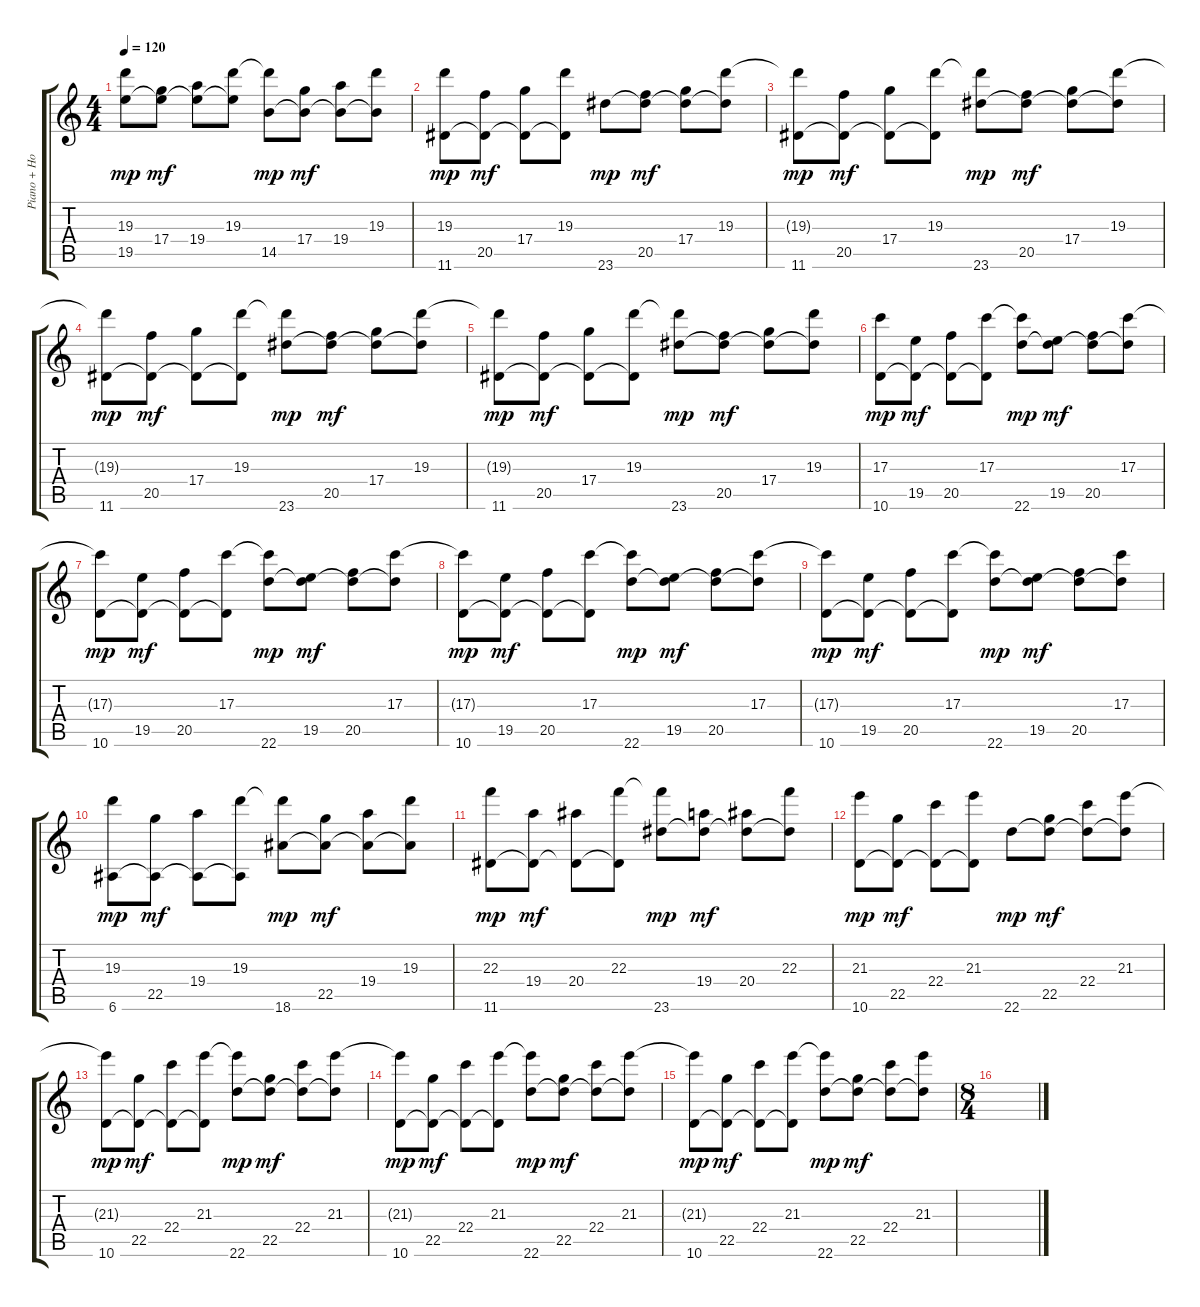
\track ("Piano + Horn" "Piano + Ho") {instrument acousticgrandpiano}
\staff {score tabs}
\tuning (E5 B4 G4 D4 A3 E3) {hide}
\ts (4 4)
\tempo 120
\clef g2
\ks c
(19.3{t} 19.5).8{dy mp} (17.4 19.5{t}).8{dy mf} (19.4 19.5{t}).8 (19.3 19.5{t}).8 (19.3{t} 14.5).8{dy mp} (17.4 14.5{t}).8{dy mf} (19.4 14.5{t}).8 (19.3 14.5{t}).8 |
(19.3 11.6).8{dy mp} (20.5 11.6{t}).8{dy mf} (17.4 11.6{t}).8 (19.3 11.6{t}).8 23.6.8{dy mp} (20.5 23.6{t}).8{dy mf} (17.4 23.6{t}).8 (19.3 23.6{t}).8 |
(19.3{t} 11.6).8{dy mp} (20.5 11.6{t}).8{dy mf} (17.4 11.6{t}).8 (19.3 11.6{t}).8 (19.3{t} 23.6).8{dy mp} (20.5 23.6{t}).8{dy mf} (17.4 23.6{t}).8 (19.3 23.6{t}).8 |
(19.3{t} 11.6).8{dy mp} (20.5 11.6{t}).8{dy mf} (17.4 11.6{t}).8 (19.3 11.6{t}).8 (19.3{t} 23.6).8{dy mp} (20.5 23.6{t}).8{dy mf} (17.4 23.6{t}).8 (19.3 23.6{t}).8 |
(19.3{t} 11.6).8{dy mp} (20.5 11.6{t}).8{dy mf} (17.4 11.6{t}).8 (19.3 11.6{t}).8 (19.3{t} 23.6).8{dy mp} (20.5 23.6{t}).8{dy mf} (17.4 23.6{t}).8 (19.3 23.6{t}).8 |
(17.3 10.6).8{dy mp} (19.5 10.6{t}).8{dy mf} (20.5 10.6{t}).8 (17.3 10.6{t}).8 (17.3{t} 22.6).8{dy mp} (19.5 22.6{t}).8{dy mf} (20.5 22.6{t}).8 (17.3 22.6{t}).8 |
(17.3{t} 10.6).8{dy mp} (19.5 10.6{t}).8{dy mf} (20.5 10.6{t}).8 (17.3 10.6{t}).8 (17.3{t} 22.6).8{dy mp} (19.5 22.6{t}).8{dy mf} (20.5 22.6{t}).8 (17.3 22.6{t}).8 |
(17.3{t} 10.6).8{dy mp} (19.5 10.6{t}).8{dy mf} (20.5 10.6{t}).8 (17.3 10.6{t}).8 (17.3{t} 22.6).8{dy mp} (19.5 22.6{t}).8{dy mf} (20.5 22.6{t}).8 (17.3 22.6{t}).8 |
(17.3{t} 10.6).8{dy mp} (19.5 10.6{t}).8{dy mf} (20.5 10.6{t}).8 (17.3 10.6{t}).8 (17.3{t} 22.6).8{dy mp} (19.5 22.6{t}).8{dy mf} (20.5 22.6{t}).8 (17.3 22.6{t}).8 |
(19.3 6.6).8{dy mp} (22.5 6.6{t}).8{dy mf} (19.4 6.6{t}).8 (19.3 6.6{t}).8 (19.3{t} 18.6).8{dy mp} (22.5 18.6{t}).8{dy mf} (19.4 18.6{t}).8 (19.3 18.6{t}).8 |
(22.3 11.6).8{dy mp} (19.4 11.6{t}).8{dy mf} (20.4 11.6{t}).8 (22.3 11.6{t}).8 (22.3{t} 23.6).8{dy mp} (19.4 23.6{t}).8{dy mf} (20.4 23.6{t}).8 (22.3 23.6{t}).8 |
(21.3 10.6).8{dy mp} (22.5 10.6{t}).8{dy mf} (22.4 10.6{t}).8 (21.3 10.6{t}).8 22.6.8{dy mp} (22.5 22.6{t}).8{dy mf} (22.4 22.6{t}).8 (21.3 22.6{t}).8 |
(21.3{t} 10.6).8{dy mp} (22.5 10.6{t}).8{dy mf} (22.4 10.6{t}).8 (21.3 10.6{t}).8 (21.3{t} 22.6).8{dy mp} (22.5 22.6{t}).8{dy mf} (22.4 22.6{t}).8 (21.3 22.6{t}).8 |
(21.3{t} 10.6).8{dy mp} (22.5 10.6{t}).8{dy mf} (22.4 10.6{t}).8 (21.3 10.6{t}).8 (21.3{t} 22.6).8{dy mp} (22.5 22.6{t}).8{dy mf} (22.4 22.6{t}).8 (21.3 22.6{t}).8 |
(21.3{t} 10.6).8{dy mp} (22.5 10.6{t}).8{dy mf} (22.4 10.6{t}).8 (21.3 10.6{t}).8 (21.3{t} 22.6).8{dy mp} (22.5 22.6{t}).8{dy mf} (22.4 22.6{t}).8 (21.3 22.6{t}).8 |
\ts (8 4)
